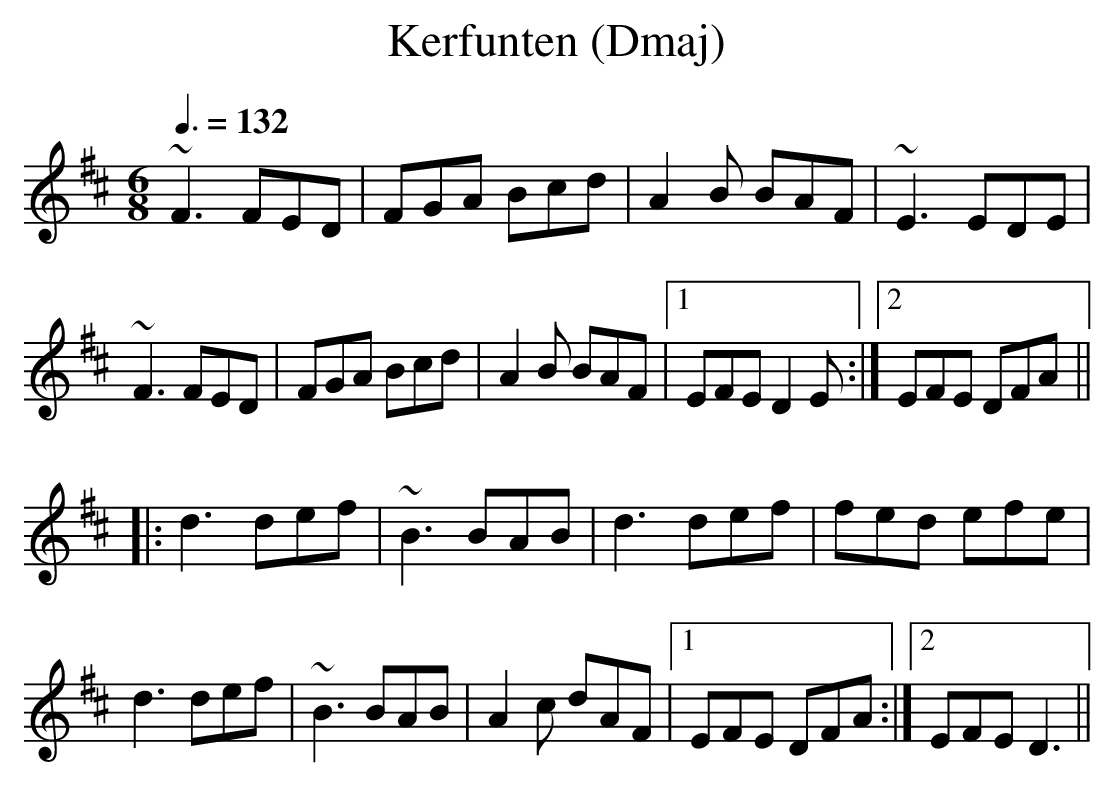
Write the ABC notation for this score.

X:1
T:Kerfunten (Dmaj)
Q:3/8=132
M:6/8
L:1/8
K:Dmaj
~F3 FED|FGA Bcd|A2 B BAF|~E3 EDE|
~F3 FED|FGA Bcd|A2 B BAF|1 EFE D2 E:|2 EFE DFA||
|:d3 def|~B3 BAB|d3 def|fed efe|
d3 def|~B3 BAB|A2c dAF|1EFE DFA:|2 EFE D3||
